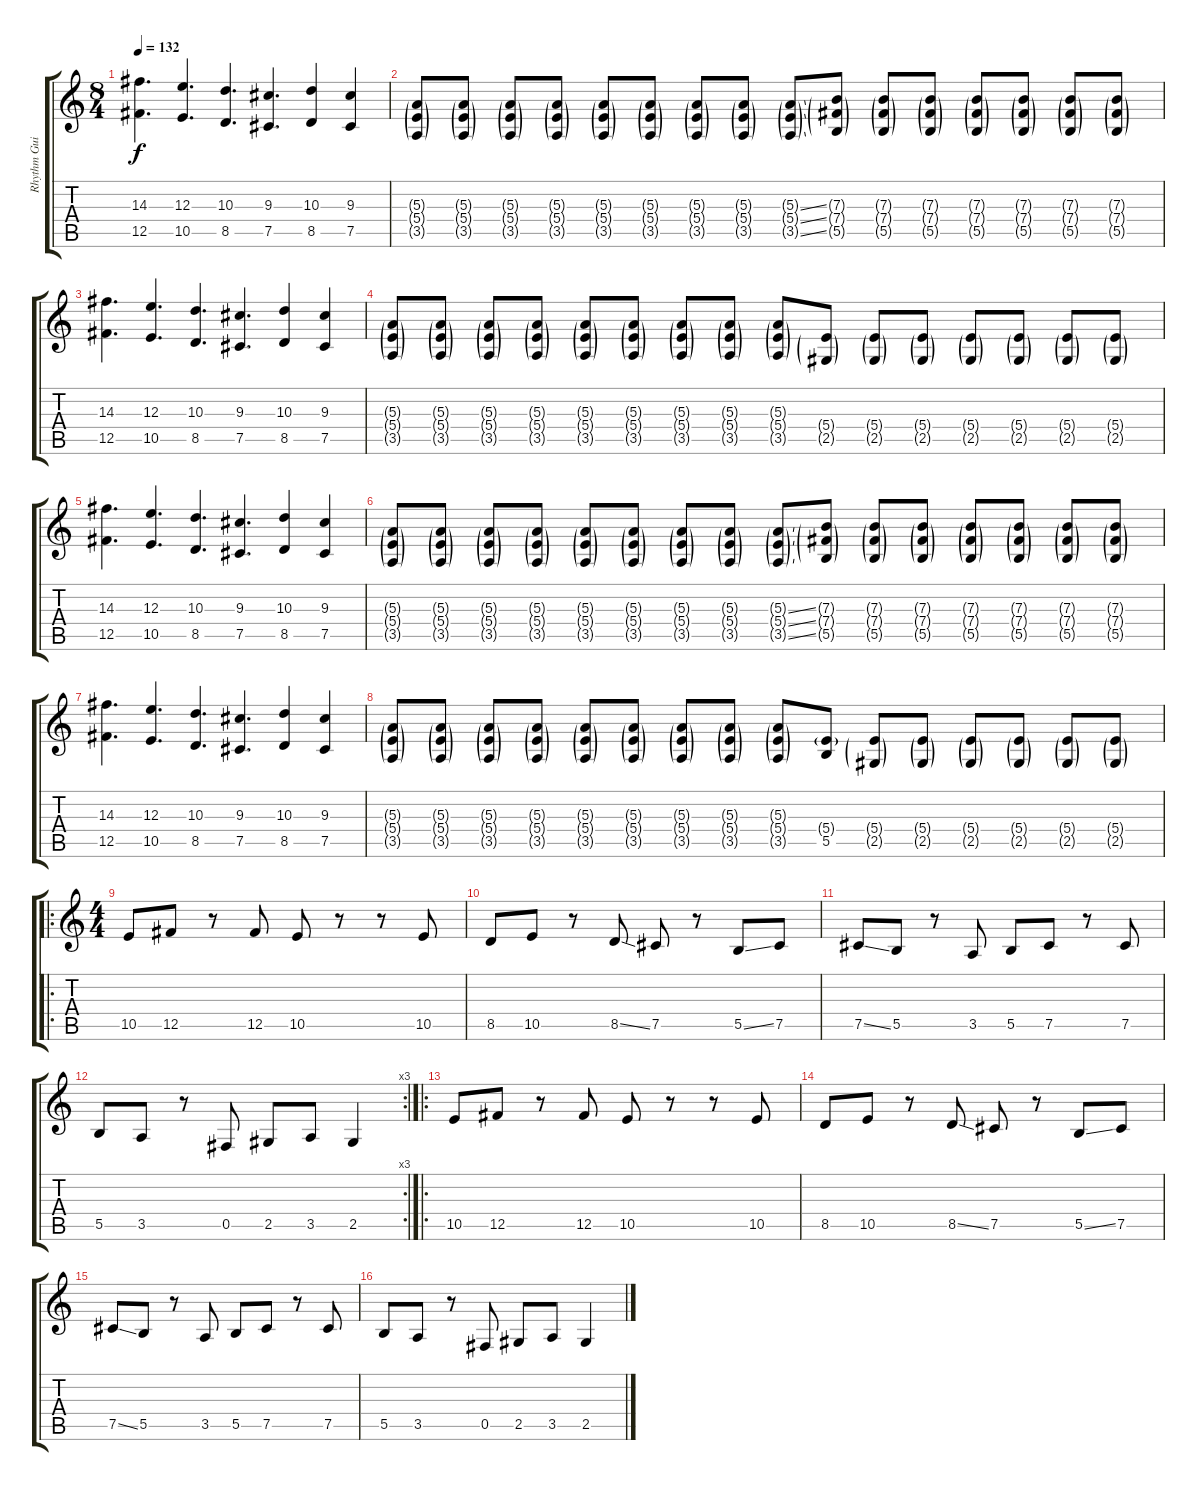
\track ("Rhythm Guitar 2" "Rhythm Gui") {instrument distortionguitar}
\staff {score tabs}
\tuning (Db4 Ab3 E3 B2 Gb2 B1) {hide}
\ts (8 4)
\tempo 132
\clef g2
\ks c
(14.3 12.5).4{d dy f} (12.3 10.5).4{d} (10.3 8.5).4{d} (9.3 7.5).4{d} (10.3 8.5).4 (9.3 7.5).4 |
(5.3{g} 5.4{g} 3.5{g}).8 (5.3{g} 5.4{g} 3.5{g}).8 (5.3{g} 5.4{g} 3.5{g}).8 (5.3{g} 5.4{g} 3.5{g}).8 (5.3{g} 5.4{g} 3.5{g}).8 (5.3{g} 5.4{g} 3.5{g}).8 (5.3{g} 5.4{g} 3.5{g}).8 (5.3{g} 5.4{g} 3.5{g}).8 (5.3{ss g} 5.4{ss g} 3.5{ss g}).8 (7.3{g} 7.4{g} 5.5{g}).8 (7.3{g} 7.4{g} 5.5{g}).8 (7.3{g} 7.4{g} 5.5{g}).8 (7.3{g} 7.4{g} 5.5{g}).8 (7.3{g} 7.4{g} 5.5{g}).8 (7.3{g} 7.4{g} 5.5{g}).8 (7.3{g} 7.4{g} 5.5{g}).8 |
(14.3 12.5).4{d} (12.3 10.5).4{d} (10.3 8.5).4{d} (9.3 7.5).4{d} (10.3 8.5).4 (9.3 7.5).4 |
(5.3{g} 5.4{g} 3.5{g}).8 (5.3{g} 5.4{g} 3.5{g}).8 (5.3{g} 5.4{g} 3.5{g}).8 (5.3{g} 5.4{g} 3.5{g}).8 (5.3{g} 5.4{g} 3.5{g}).8 (5.3{g} 5.4{g} 3.5{g}).8 (5.3{g} 5.4{g} 3.5{g}).8 (5.3{g} 5.4{g} 3.5{g}).8 (5.3{g} 5.4{g} 3.5{g}).8 (5.4{g} 2.5{g}).8 (5.4{g} 2.5{g}).8 (5.4{g} 2.5{g}).8 (5.4{g} 2.5{g}).8 (5.4{g} 2.5{g}).8 (5.4{g} 2.5{g}).8 (5.4{g} 2.5{g}).8 |
(14.3 12.5).4{d} (12.3 10.5).4{d} (10.3 8.5).4{d} (9.3 7.5).4{d} (10.3 8.5).4 (9.3 7.5).4 |
(5.3{g} 5.4{g} 3.5{g}).8 (5.3{g} 5.4{g} 3.5{g}).8 (5.3{g} 5.4{g} 3.5{g}).8 (5.3{g} 5.4{g} 3.5{g}).8 (5.3{g} 5.4{g} 3.5{g}).8 (5.3{g} 5.4{g} 3.5{g}).8 (5.3{g} 5.4{g} 3.5{g}).8 (5.3{g} 5.4{g} 3.5{g}).8 (5.3{ss g} 5.4{ss g} 3.5{ss g}).8 (7.3{g} 7.4{g} 5.5{g}).8 (7.3{g} 7.4{g} 5.5{g}).8 (7.3{g} 7.4{g} 5.5{g}).8 (7.3{g} 7.4{g} 5.5{g}).8 (7.3{g} 7.4{g} 5.5{g}).8 (7.3{g} 7.4{g} 5.5{g}).8 (7.3{g} 7.4{g} 5.5{g}).8 |
(14.3 12.5).4{d} (12.3 10.5).4{d} (10.3 8.5).4{d} (9.3 7.5).4{d} (10.3 8.5).4 (9.3 7.5).4 |
(5.3{g} 5.4{g} 3.5{g}).8 (5.3{g} 5.4{g} 3.5{g}).8 (5.3{g} 5.4{g} 3.5{g}).8 (5.3{g} 5.4{g} 3.5{g}).8 (5.3{g} 5.4{g} 3.5{g}).8 (5.3{g} 5.4{g} 3.5{g}).8 (5.3{g} 5.4{g} 3.5{g}).8 (5.3{g} 5.4{g} 3.5{g}).8 (5.3{g} 5.4{g} 3.5{g}).8 (5.4{g} 5.5).8 (5.4{g} 2.5{g}).8 (5.4{g} 2.5{g}).8 (5.4{g} 2.5{g}).8 (5.4{g} 2.5{g}).8 (5.4{g} 2.5{g}).8 (5.4{g} 2.5{g}).8 |
\ro
\ts (4 4)
10.5.8 12.5.8 r.8 12.5.8 10.5.8 r.8 r.8 10.5.8 |
8.5.8 10.5.8 r.8 8.5{ss}.8 7.5.8 r.8 5.5{ss}.8 7.5.8 |
7.5{ss}.8 5.5.8 r.8 3.5.8 5.5.8 7.5.8 r.8 7.5.8 |
\rc 3
5.5.8 3.5.8 r.8 0.5.8 2.5.8 3.5.8 2.5.4 |
\ro
10.5.8 12.5.8 r.8 12.5.8 10.5.8 r.8 r.8 10.5.8 |
8.5.8 10.5.8 r.8 8.5{ss}.8 7.5.8 r.8 5.5{ss}.8 7.5.8 |
7.5{ss}.8 5.5.8 r.8 3.5.8 5.5.8 7.5.8 r.8 7.5.8 |
5.5.8 3.5.8 r.8 0.5.8 2.5.8 3.5.8 2.5.4
